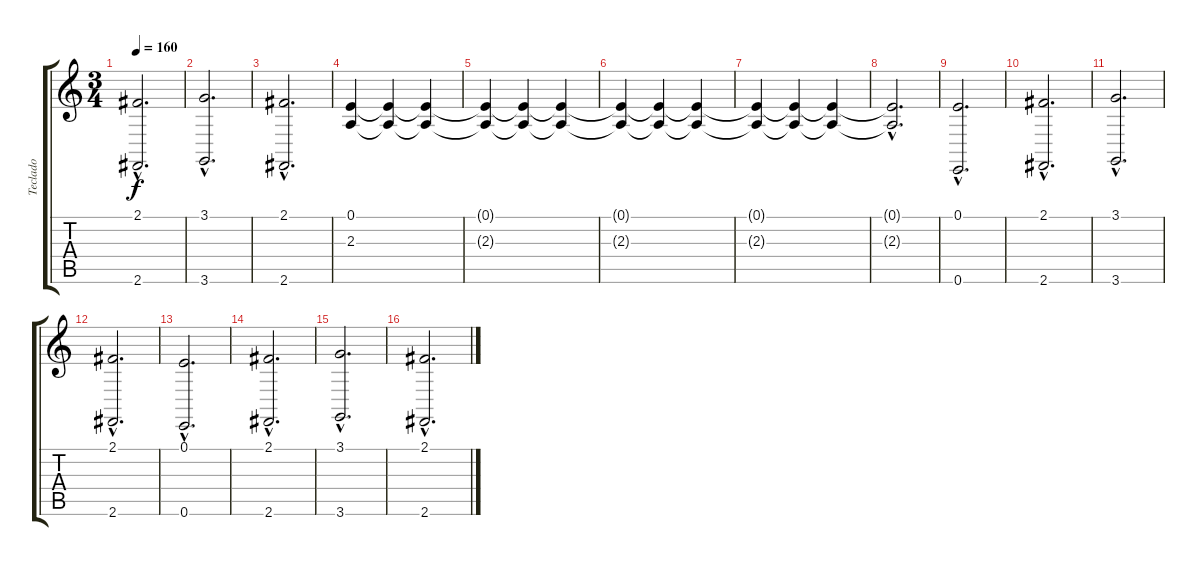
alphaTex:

\track ("Teclado" "Teclado") {instrument stringensemble2}
\staff {score tabs}
\tuning (E4 B3 G3 D3 A2 E2) {hide}
\ts (3 4)
\tempo 160
\clef g2
\ks c
(2.1{hac} 2.6{hac}).2{d dy f} |
(3.1{hac} 3.6{hac}).2{d} |
(2.1{hac} 2.6{hac}).2{d} |
(0.1 2.3).4 (0.1{t} 2.3{t}).4 (0.1{t} 2.3{t}).4 |
(0.1{t} 2.3{t}).4 (0.1{t} 2.3{t}).4 (0.1{t} 2.3{t}).4 |
(0.1{t} 2.3{t}).4 (0.1{t} 2.3{t}).4 (0.1{t} 2.3{t}).4 |
(0.1{t} 2.3{t}).4 (0.1{t} 2.3{t}).4 (0.1{t} 2.3{t}).4 |
(0.1{hac t} 2.3{hac t}).2{d} |
(0.1{hac} 0.6{hac}).2{d} |
(2.1{hac} 2.6{hac}).2{d} |
(3.1{hac} 3.6{hac}).2{d} |
(2.1{hac} 2.6{hac}).2{d} |
(0.1{hac} 0.6{hac}).2{d} |
(2.1{hac} 2.6{hac}).2{d} |
(3.1{hac} 3.6{hac}).2{d} |
(2.1{hac} 2.6{hac}).2{d}
